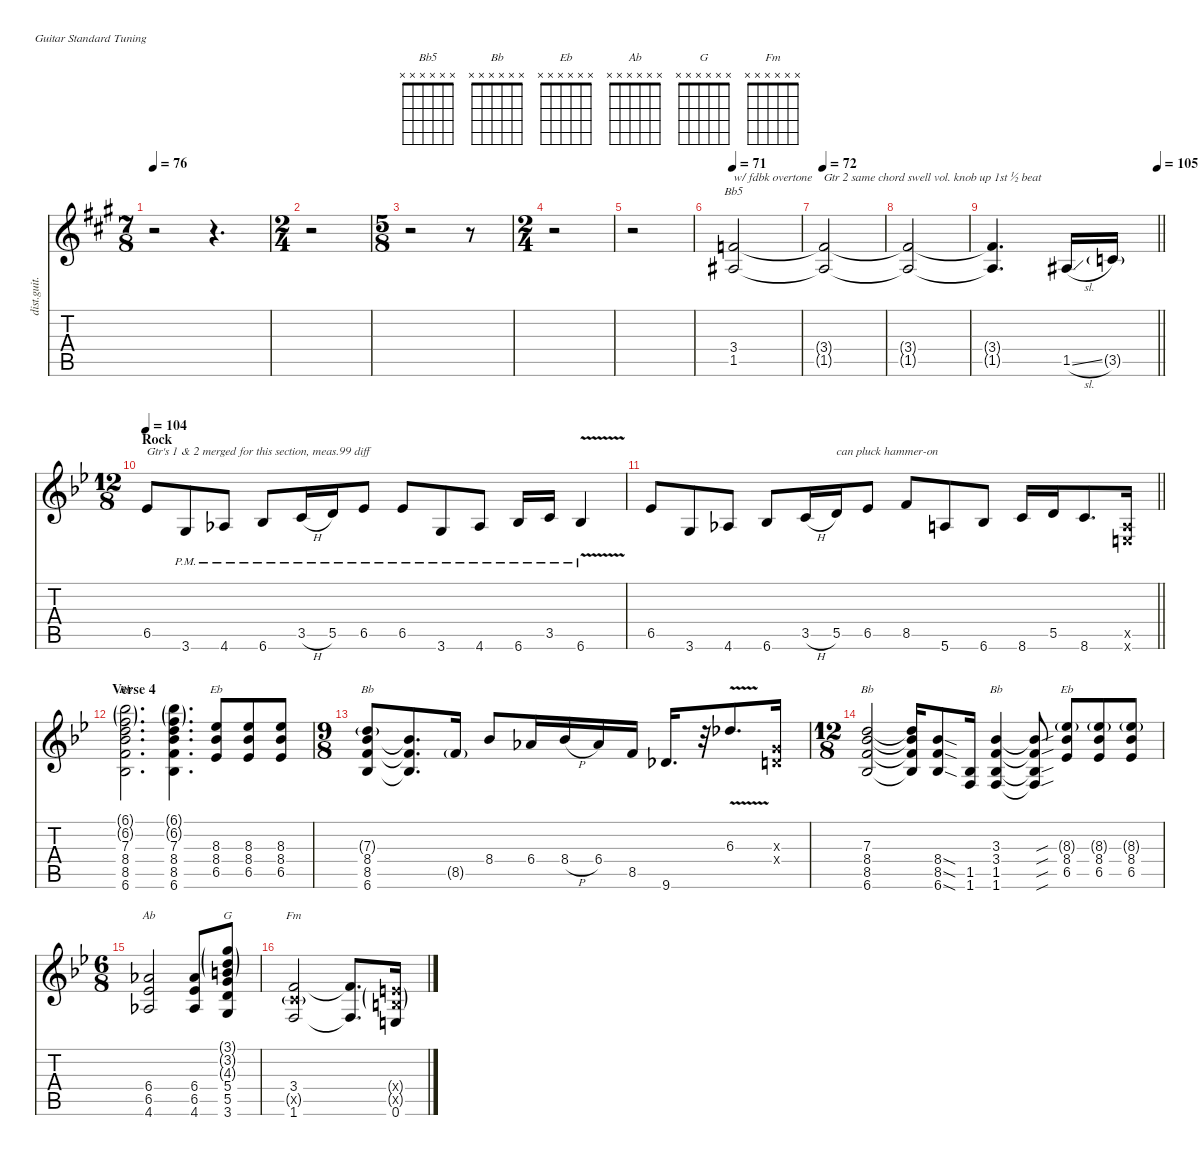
\defaultSystemsLayout 4
\hideDynamics
\bracketExtendMode nobrackets
\otherSystemsTrackNameOrientation horizontal
\track ("Gtr Lead 1" "dist.guit.") {instrument distortionguitar}
\staff {score tabs}
\tuning (E4 B3 G3 D3 A2 E2)
\chord ("Bb5" x x x x x x)
\chord ("Bb" x x x x x x)
\chord ("Eb" x x x x x x)
\chord ("Ab" x x x x x x)
\chord ("G" x x x x x x)
\chord ("Fm" x x x x x x)
\ts (7 8)
\beaming (8 3 2 2)
\tempo 76
\clef g2
\ks a
r.2{dy ff beam Down} r.4{d beam Down} |
\ts (2 4)
\beaming (8 2 2)
r.2{beam Down} |
\ts (5 8)
\beaming (8 3 2)
r.2{beam Down} r.8{beam Down} |
\ts (2 4)
\beaming (8 2 2)
r.2{beam Down} |
r.2{beam Down} |
\tempo 71
(3.4{acc forcenatural} 1.5{acc #}).2{ch "Bb5" txt "w/ fdbk overtone" dy f beam Up} |
\tempo 72
(3.4{t acc forcenatural} 1.5{t acc #}).2{txt "Gtr 2 same chord swell vol. knob up 1st ½ beat" beam Up} |
(3.4{t acc forcenatural} 1.5{t acc #}).2{beam Up} |
\tempo (105 1)
\barLineRight lightlight
(3.4{t acc forcenatural} 1.5{t acc #}).4{d beam Up} 1.5{sl acc #}.16{beam Up} 3.5{g acc forcenatural}.16{dy mf beam Up} |
\ts (12 8)
\beaming (8 3 3 3 3)
\section ("" "Rock")
\tempo 104
\ks bb
6.5{acc b}.8{txt "Gtr's 1 & 2 merged for this section, meas.99 diff" dy ff beam Up} 3.6{pm acc forcenatural}.8{beam Up} 4.6{pm acc b}.8{beam Up} 6.6{pm acc b}.8{beam Up} 3.5{h pm acc forcenatural}.16{beam Up} 5.5{pm acc forcenatural}.16{beam Up} 6.5{pm acc b}.8{beam Up} 6.5{pm acc b}.8{beam Up} 3.6{pm acc forcenatural}.8{beam Up} 4.6{pm acc b}.8{beam Up} 6.6{pm acc b}.16{beam Up} 3.5{pm acc forcenatural}.16{beam Up} 6.6{v pm acc b}.4{beam Up} |
\barLineRight lightlight
6.5{acc b}.8{beam Up} 3.6{acc forcenatural}.8{beam Up} 4.6{acc b}.8{beam Up} 6.6{acc b}.8{beam Up} 3.5{h acc forcenatural}.16{beam Up} 5.5{acc forcenatural}.16{txt "can pluck hammer-on" beam Up} 6.5{acc b}.8{beam Up} 8.5{acc forcenatural}.8{beam Up} 5.6{acc forcenatural}.8{beam Up} 6.6{acc b}.8{beam Up} 8.6{acc forcenatural}.16{beam Up} 5.5{acc forcenatural}.16{beam Up} 8.6{acc forcenatural}.8{d beam Up} (0.5{x acc forcenatural} 0.6{x acc forcenatural}).16{beam Up} |
\section ("" "Verse 4")
(6.1{g acc b} 6.2{g acc forcenatural} 7.3{acc forcenatural} 8.4{acc b} 8.5{acc forcenatural} 6.6{acc b}).2{d ch "Bb" dy f beam Down} (6.1{g acc b} 6.2{g acc forcenatural} 7.3{acc forcenatural} 8.4{acc b} 8.5{acc forcenatural} 6.6{acc b}).4{d beam Down} (8.3{acc b} 8.4{acc b} 6.5{acc b}).8{ch "Eb" beam Up} (8.3{acc b} 8.4{acc b} 6.5{acc b}).8{beam Up} (8.3{acc b} 8.4{acc b} 6.5{acc b}).8{beam Up} |
\ts (9 8)
\beaming (8 3 3 3)
(7.3{g acc forcenatural} 8.4{acc b} 8.5{acc forcenatural} 6.6{acc b}).8{ch "Bb" beam Up} (8.4{t acc b} 8.5{t acc forcenatural} 6.6{t acc b}).8{d beam Up} 8.5{g acc forcenatural}.16{dy ff beam Up} 8.4{acc b}.8{dy f beam Up} 6.4{acc b}.16{beam Up} 8.4{h acc b}.16{beam Up} 6.4{acc b}.16{beam Up} 8.5{acc forcenatural}.16{beam Up} 9.6{acc b}.16{d beam Up} r.32{beam Up} 6.3{v acc b}.8{d beam Up} (0.3{x acc forcenatural} 0.4{x acc forcenatural}).16{beam Up} |
\ts (12 8)
\beaming (8 3 3 3 3)
(7.3{acc forcenatural} 8.4{acc b} 8.5{acc forcenatural} 6.6{acc b}).2{ch "Bb" beam Up} (7.3{t acc forcenatural} 8.4{t acc b} 8.5{t acc forcenatural} 6.6{t acc b}).16{beam Up} (8.4{sod acc b} 8.5{sod acc forcenatural} 6.6{sod acc b}).8{beam Up} (1.5{acc b} 1.6{acc forcenatural}).16{beam Up} (3.3{acc b} 3.4{acc forcenatural} 1.5{acc b} 1.6{acc forcenatural}).4{ch "Bb" beam Up} (3.3{sou t acc b} 3.4{sou t acc forcenatural} 1.5{sou t acc b} 1.6{sou t acc forcenatural}).8{beam Up} (8.3{g acc b} 8.4{acc b} 6.5{acc b}).8{ch "Eb" beam Up} (8.3{g acc b} 8.4{acc b} 6.5{acc b}).8{beam Up} (8.3{g acc b} 8.4{acc b} 6.5{acc b}).8{beam Up} |
\ts (6 8)
\beaming (8 3 3)
(6.4{acc b} 6.5{acc b} 4.6{acc b}).2{ch "Ab" beam Up} (6.4{acc b} 6.5{acc b} 4.6{acc b}).8{beam Up} (3.1{g acc forcenatural} 3.2{g acc forcenatural} 4.3{g acc forcenatural} 5.4{acc forcenatural} 5.5{acc forcenatural} 3.6{acc forcenatural}).8{ch "G" beam Up} |
(3.4{acc forcenatural} 3.5{g x acc forcenatural} 1.6{acc forcenatural}).2{ch "Fm" beam Up} (3.4{t acc forcenatural} 1.6{t acc forcenatural}).8{d beam Up} (2.4{g x acc forcenatural} 2.5{g x acc forcenatural} 0.6{acc forcenatural}).16{beam Up}
